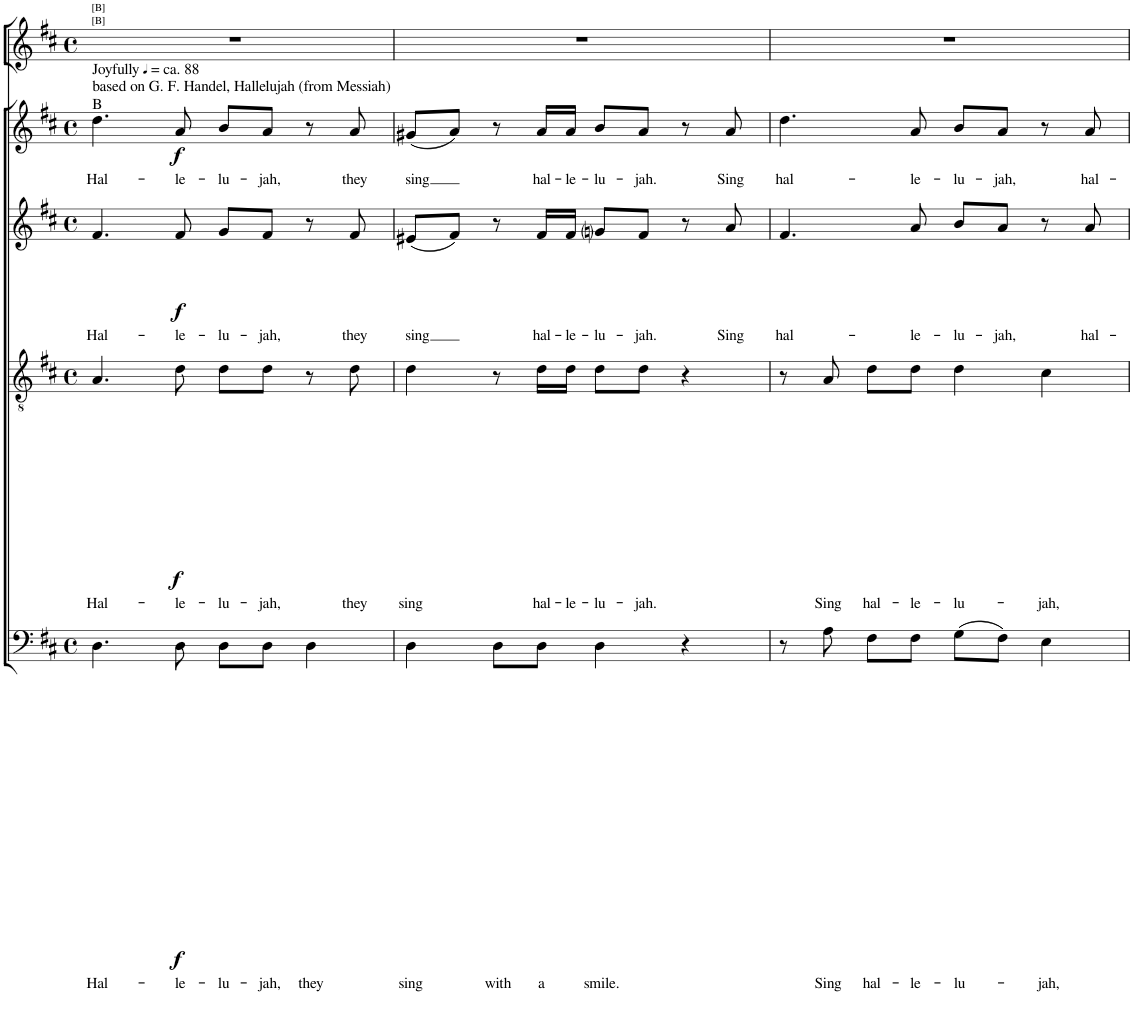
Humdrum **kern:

**kern	**text	**dynam	**kern	**text	**dynam	**kern	**text	**dynam	**kern	**text	**dynam
*part4	*part4	*part4	*part3	*part3	*part3	*part2	*part2	*part2	*part1	*part1	*part1
*staff4	*staff4	*staff4	*staff3	*staff3	*staff3	*staff2	*staff2	*staff2	*staff1	*staff1	*staff1
*I"B	*	*	*I"T	*	*	*I"A	*	*	*I"S	*	*
!!LO:PB:g=z
*clefF4	*	*	*clefGv2	*	*	*clefG2	*	*	*clefG2	*	*
*	*	*	*Trd1c2	*	*	*	*	*	*	*	*
*k[f#c#]	*	*	*k[f#c#]	*	*	*k[f#c#]	*	*	*k[f#c#]	*	*
*M4/4	*	*	*M4/4	*	*	*M4/4	*	*	*M4/4	*	*
*met(c)	*	*	*met(c)	*	*	*met(c)	*	*	*met(c)	*	*
=16	=16	=16	=16	=16	=16	=16	=16	=16	=16	=16	=16
!	!	!	!	!	!	!	!	!	!LO:TX:a:t=B	!	!
!	!	!	!	!	!	!	!	!	!LO:TX:a:t=Joyfully	!	!
!	!	!	!	!	!	!	!	!	!LO:TX:a:t=ca. 88	!	!
!	!	!	!	!	!	!	!	!	!LO:TX:a:t=based on G. F. Handel, Hallelujah (from Messiah)	!	!
!	!LO:LY:b	!LO:DY:b	!	!LO:LY:b	!LO:DY:b	!	!LO:LY:b	!LO:DY:b	!	!LO:LY:b	!LO:DY:b
4.D\	Hal-	f	4.A/	Hal-	f	4.f#/	Hal-	f	4.dd\	Hal-	f
!	!LO:LY:b	!	!	!LO:LY:b	!	!	!LO:LY:b	!	!	!LO:LY:b	!
8D\	-le-	.	8d\	-le-	.	8f#/	-le-	.	8a/	-le-	.
!	!LO:LY:b	!	!	!LO:LY:b	!	!	!LO:LY:b	!	!	!LO:LY:b	!
8D\L	-lu-	.	8d\L	-lu-	.	8g/L	-lu-	.	8b/L	-lu-	.
!	!LO:LY:b	!	!	!LO:LY:b	!	!	!LO:LY:b	!	!	!LO:LY:b	!
8D\J	-jah,	.	8d\J	-jah,	.	8f#/J	-jah,	.	8a/J	-jah,	.
!	!LO:LY:b	!	!	!	!	!	!	!	!	!	!
4D\	they	.	8r	.	.	8r	.	.	8r	.	.
!	!	!	!	!LO:LY:b	!	!	!LO:LY:b	!	!	!LO:LY:b	!
.	.	.	8d\	they	.	8f#/	they	.	8a/	they	.
=17	=17	=17	=17	=17	=17	=17	=17	=17	=17	=17	=17
!	!LO:LY:b	!	!	!LO:LY:b	!	!	!LO:LY:b	!	!	!LO:LY:b	!
4D\	sing	.	4d\	sing	.	(8e#X/L	sing	.	(8g#X/L	sing	.
.	.	.	.	.	.	8f#/J)	.	.	8a/J)	.	.
!	!LO:LY:b	!	!	!	!	!	!	!	!	!	!
8D\L	with	.	8r	.	.	8r	.	.	8r	.	.
!	!LO:LY:b	!	!	!LO:LY:b	!	!	!LO:LY:b	!	!	!LO:LY:b	!
8D\J	a	.	16d\LL	hal-	.	16f#/LL	hal-	.	16a/LL	hal-	.
!	!	!	!	!LO:LY:b	!	!	!LO:LY:b	!	!	!LO:LY:b	!
.	.	.	16d\JJ	-le-	.	16f#/JJ	-le-	.	16a/JJ	-le-	.
!	!LO:LY:b	!	!	!LO:LY:b	!	!	!LO:LY:b	!	!	!LO:LY:b	!
4D\	smile.	.	8d\L	-lu-	.	8gni/L	-lu-	.	8b/L	-lu-	.
!	!	!	!	!LO:LY:b	!	!	!LO:LY:b	!	!	!LO:LY:b	!
.	.	.	8d\J	-jah.	.	8f#/J	-jah.	.	8a/J	-jah.	.
4r	.	.	4r	.	.	8r	.	.	8r	.	.
!	!	!	!	!	!	!	!LO:LY:b	!	!	!LO:LY:b	!
.	.	.	.	.	.	8a/	Sing	.	8a/	Sing	.
=18	=18	=18	=18	=18	=18	=18	=18	=18	=18	=18	=18
!	!	!	!	!	!	!	!LO:LY:b	!	!	!LO:LY:b	!
8r	.	.	8r	.	.	4.f#/	hal-	.	4.dd\	hal-	.
!	!LO:LY:b	!	!	!LO:LY:b	!	!	!	!	!	!	!
8A\	Sing	.	8A/	Sing	.	.	.	.	.	.	.
!	!LO:LY:b	!	!	!LO:LY:b	!	!	!	!	!	!	!
8F#\L	hal-	.	8d\L	hal-	.	.	.	.	.	.	.
!	!LO:LY:b	!	!	!LO:LY:b	!	!	!LO:LY:b	!	!	!LO:LY:b	!
8F#\J	-le-	.	8d\J	-le-	.	8a/	-le-	.	8a/	-le-	.
!	!LO:LY:b	!	!	!LO:LY:b	!	!	!LO:LY:b	!	!	!LO:LY:b	!
(8G\L	-lu-	.	4d\	-lu-	.	8b/L	-lu-	.	8b/L	-lu-	.
!	!	!	!	!	!	!	!LO:LY:b	!	!	!LO:LY:b	!
8F#\J)	.	.	.	.	.	8a/J	-jah,	.	8a/J	-jah,	.
!	!LO:LY:b	!	!	!LO:LY:b	!	!	!	!	!	!	!
4E\	-jah,	.	4c#\	-jah,	.	8r	.	.	8r	.	.
!	!	!	!	!	!	!	!LO:LY:b	!	!	!LO:LY:b	!
.	.	.	.	.	.	8a/	hal-	.	8a/	hal-	.
=	=	=	=	=	=	=	=	=	=	=	=
*-	*-	*-	*-	*-	*-	*-	*-	*-	*-	*-	*-
